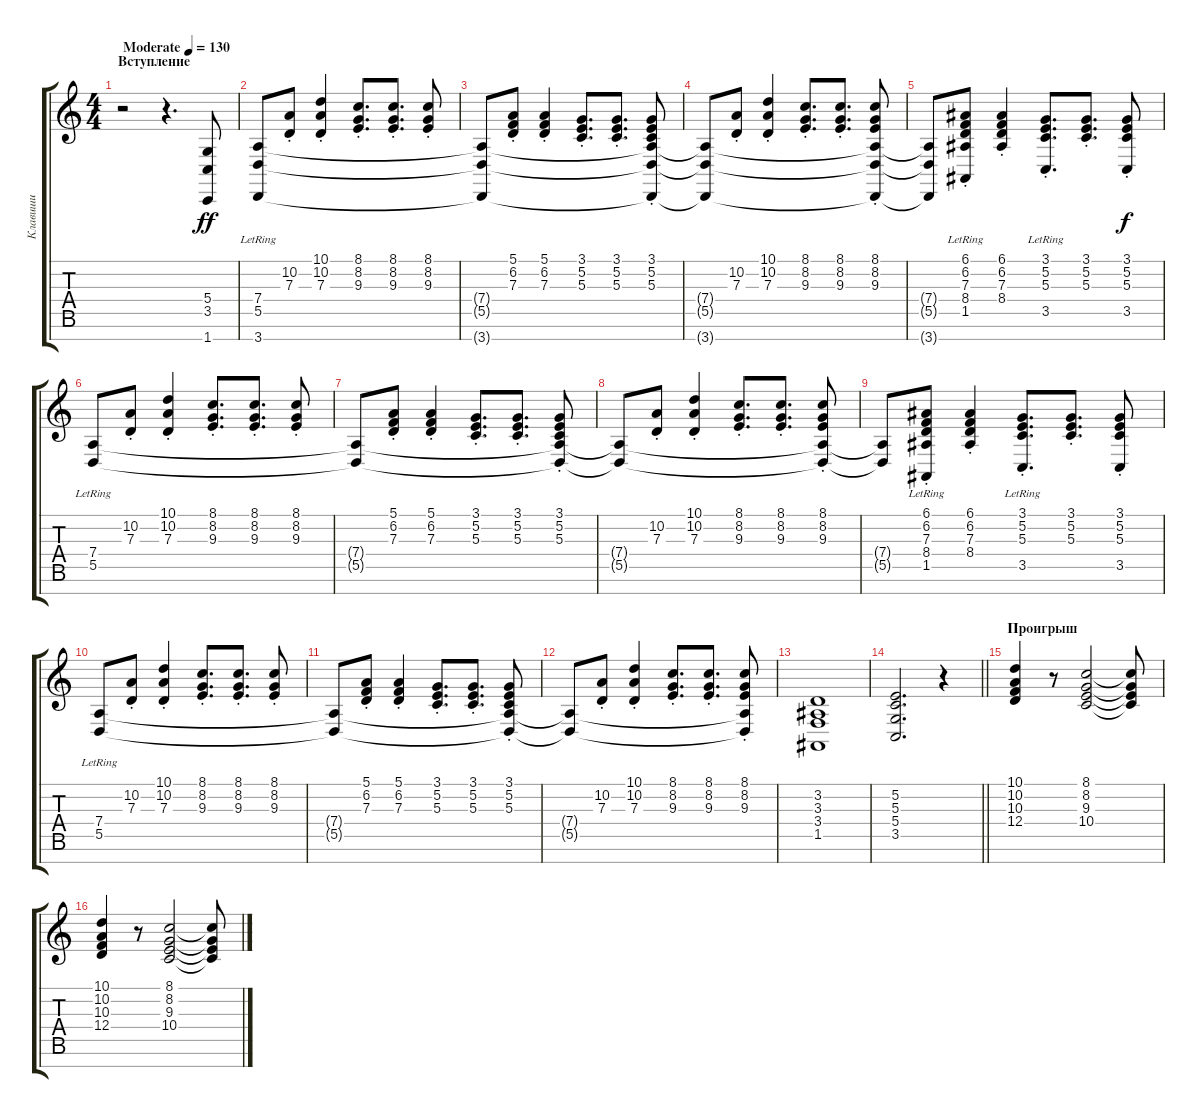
\track ("Клавиши" "Клавиши") {instrument tremolostrings}
\staff {score tabs}
\tuning (E4 B3 G3 D3 A2 E2 B1) {hide}
\ts (4 4)
\section ("" "Вступление")
\tempo (130 "Moderate")
\clef g2
\ks c
r.2{dy ff instrument tremolostrings} r.4{d} (5.4 3.5 1.7).8 |
(7.4{lr} 5.5{lr} 3.7{lr}).8 (10.2{st} 7.3{st}).8 (10.1{st} 10.2{st} 7.3{st}).4 (8.1{st} 8.2{st} 9.3{st}).8{d} (8.1{st} 8.2{st} 9.3{st}).8{d} (8.1{st} 8.2{st} 9.3{st}).8 |
(7.4{t} 5.5{t} 3.7{t}).8 (5.1{st} 6.2{st} 7.3{st}).8 (5.1{st} 6.2{st} 7.3{st}).4 (3.1{st} 5.2{st} 5.3{st}).8{d} (3.1{st} 5.2{st} 5.3{st}).8{d} (3.1{st} 5.2{st} 5.3{st} 7.4{t} 5.5{t} 3.7{t}).8 |
(7.4{t} 5.5{t} 3.7{t}).8 (10.2{st} 7.3{st}).8 (10.1{st} 10.2{st} 7.3{st}).4 (8.1{st} 8.2{st} 9.3{st}).8{d} (8.1{st} 8.2{st} 9.3{st}).8{d} (8.1{st} 8.2{st} 9.3{st} 7.4{t} 5.5{t} 3.7{t}).8 |
(7.4{t} 5.5{t} 3.7{t}).8 (6.1{st} 6.2{st} 7.3{st} 8.4{st} 1.5{lr}).8 (6.1{st} 6.2{st} 7.3{st} 8.4{st}).4 (3.1{st} 5.2{st} 5.3{st} 3.5{lr}).8{d} (3.1{st} 5.2{st} 5.3{st}).8{d} (3.1{st} 5.2{st} 5.3{st} 3.5).8{dy f} |
(7.4{lr} 5.5{lr}).8 (10.2{st} 7.3{st}).8 (10.1{st} 10.2{st} 7.3{st}).4 (8.1{st} 8.2{st} 9.3{st}).8{d} (8.1{st} 8.2{st} 9.3{st}).8{d} (8.1{st} 8.2{st} 9.3{st}).8 |
(7.4{t} 5.5{t}).8 (5.1{st} 6.2{st} 7.3{st}).8 (5.1{st} 6.2{st} 7.3{st}).4 (3.1{st} 5.2{st} 5.3{st}).8{d} (3.1{st} 5.2{st} 5.3{st}).8{d} (3.1{st} 5.2{st} 5.3{st} 7.4{t} 5.5{t}).8 |
(7.4{t} 5.5{t}).8 (10.2{st} 7.3{st}).8 (10.1{st} 10.2{st} 7.3{st}).4 (8.1{st} 8.2{st} 9.3{st}).8{d} (8.1{st} 8.2{st} 9.3{st}).8{d} (8.1{st} 8.2{st} 9.3{st} 7.4{t} 5.5{t}).8 |
(7.4{t} 5.5{t}).8 (6.1{st} 6.2{st} 7.3{st} 8.4{st} 1.5{lr}).8 (6.1{st} 6.2{st} 7.3{st} 8.4{st}).4 (3.1{st} 5.2{st} 5.3{st} 3.5{lr}).8{d} (3.1{st} 5.2{st} 5.3{st}).8{d} (3.1{st} 5.2{st} 5.3{st} 3.5).8 |
(7.4{lr} 5.5{lr}).8 (10.2{st} 7.3{st}).8 (10.1{st} 10.2{st} 7.3{st}).4 (8.1{st} 8.2{st} 9.3{st}).8{d} (8.1{st} 8.2{st} 9.3{st}).8{d} (8.1{st} 8.2{st} 9.3{st}).8 |
(7.4{t} 5.5{t}).8 (5.1{st} 6.2{st} 7.3{st}).8 (5.1{st} 6.2{st} 7.3{st}).4 (3.1{st} 5.2{st} 5.3{st}).8{d} (3.1{st} 5.2{st} 5.3{st}).8{d} (3.1{st} 5.2{st} 5.3{st} 7.4{t} 5.5{t}).8 |
(7.4{t} 5.5{t}).8 (10.2{st} 7.3{st}).8 (10.1{st} 10.2{st} 7.3{st}).4 (8.1{st} 8.2{st} 9.3{st}).8{d} (8.1{st} 8.2{st} 9.3{st}).8{d} (8.1{st} 8.2{st} 9.3{st} 7.4{t} 5.5{t}).8 |
(3.2 3.3 3.4 1.5).1 |
\barLineRight lightlight
(5.2 5.3 5.4 3.5).2{d} r.4 |
\section ("" "Проигрыш")
(10.1 10.2 10.3 12.4).4 r.8 (8.1 8.2 9.3 10.4).2 (8.1{t} 8.2{t} 9.3{t} 10.4{t}).8 |
(10.1 10.2 10.3 12.4).4 r.8 (8.1 8.2 9.3 10.4).2 (8.1{t} 8.2{t} 9.3{t} 10.4{t}).8
